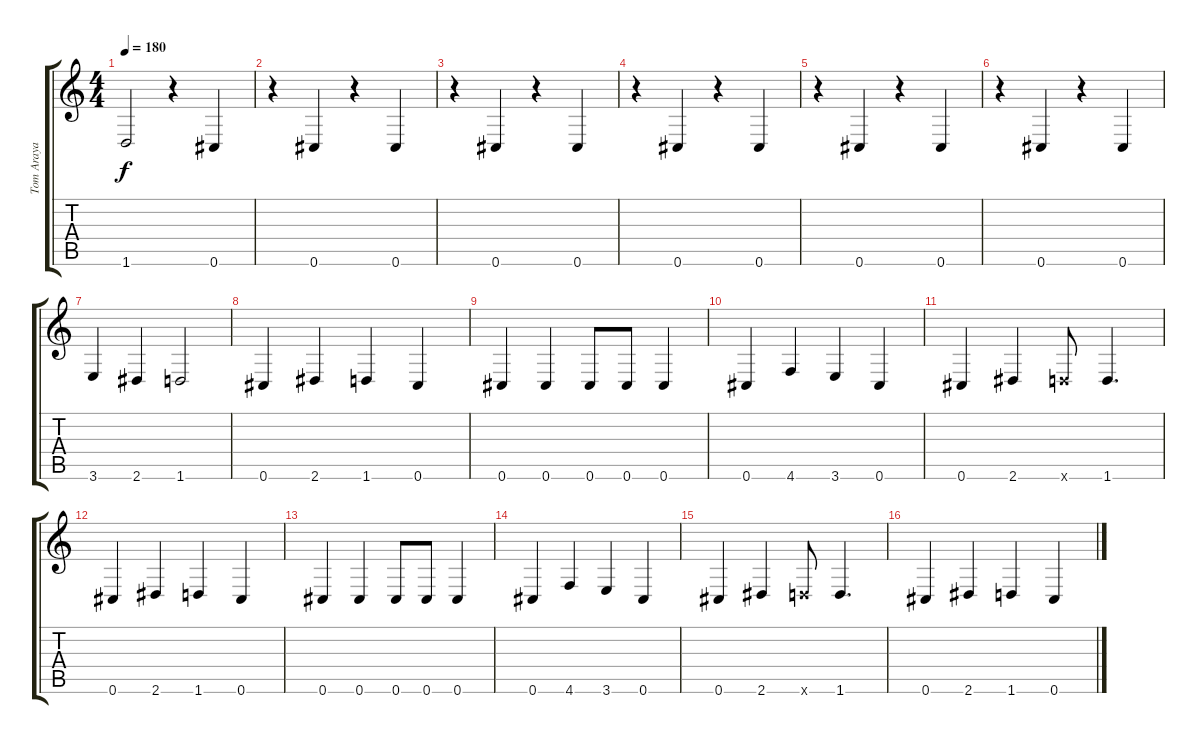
\track ("Tom Araya" "Tom Araya") {instrument electricbasspick}
\staff {score tabs}
\tuning (Db4 Ab3 E3 B2 Gb2 Db2) {hide}
\ts (4 4)
\tempo 180
\clef g2
\ks c
1.6.2{dy f} r.4 0.6.4 |
r.4 0.6.4 r.4 0.6.4 |
r.4 0.6.4 r.4 0.6.4 |
r.4 0.6.4 r.4 0.6.4 |
r.4 0.6.4 r.4 0.6.4 |
r.4 0.6.4 r.4 0.6.4 |
3.6.4 2.6.4 1.6.2 |
0.6.4 2.6.4 1.6.4 0.6.4 |
0.6.4 0.6.4 0.6.8 0.6.8 0.6.4 |
0.6.4 4.6.4 3.6.4 0.6.4 |
0.6.4 2.6.4 1.6{x}.8 1.6.4{d} |
0.6.4 2.6.4 1.6.4 0.6.4 |
0.6.4 0.6.4 0.6.8 0.6.8 0.6.4 |
0.6.4 4.6.4 3.6.4 0.6.4 |
0.6.4 2.6.4 1.6{x}.8 1.6.4{d} |
0.6.4 2.6.4 1.6.4 0.6.4
